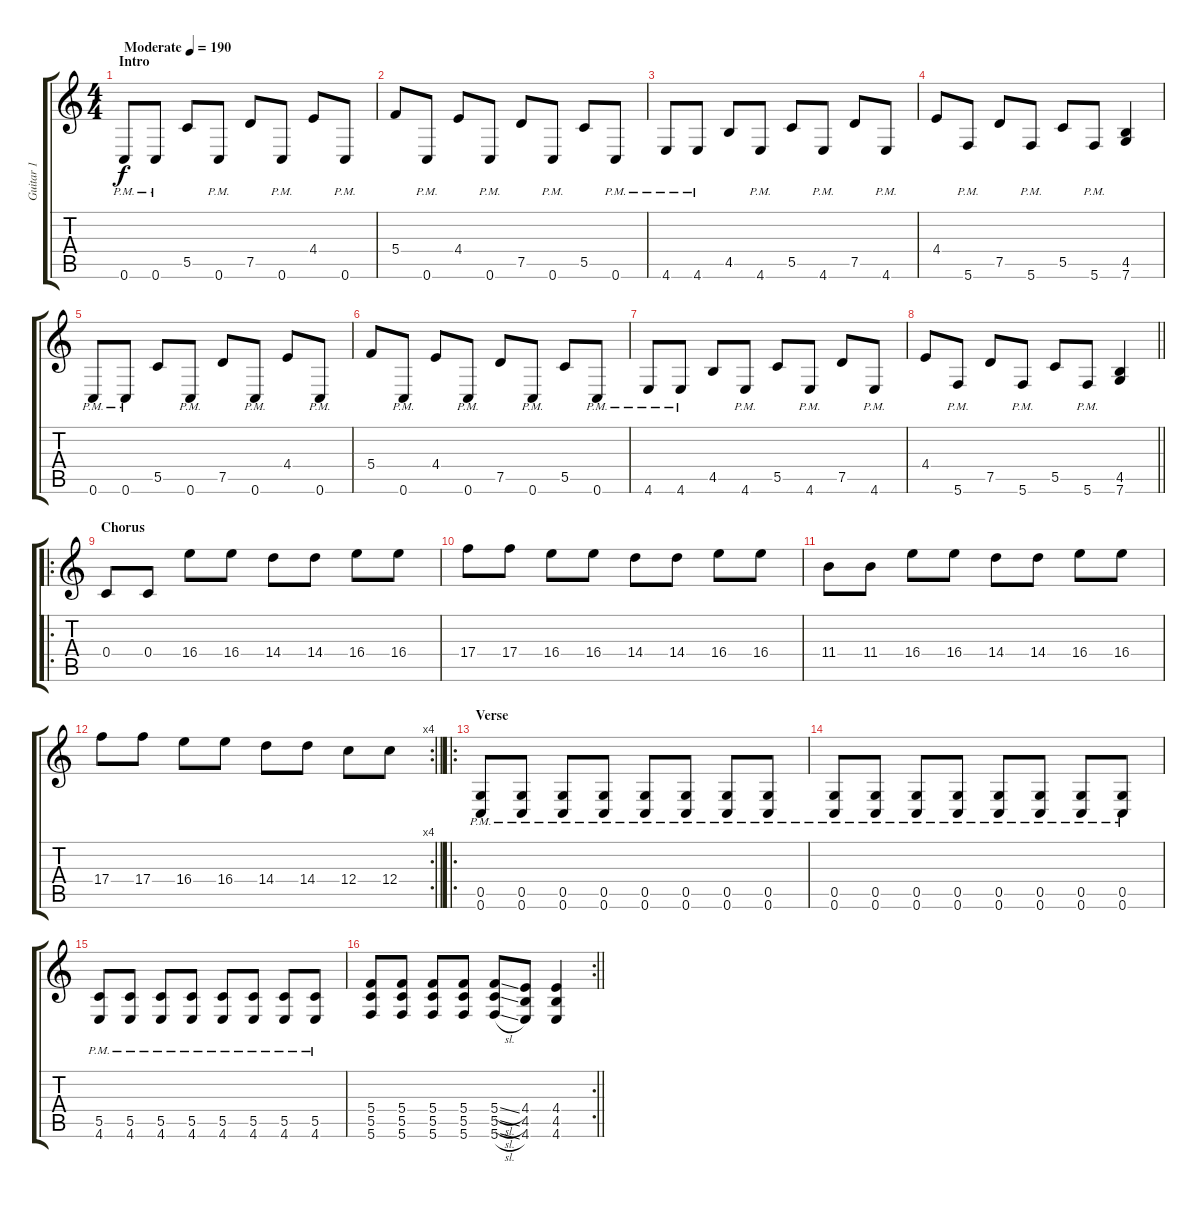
\track ("Guitar 1" "Guitar 1") {instrument distortionguitar}
\staff {score tabs}
\tuning (D4 A3 F3 C3 G2 C2) {hide}
\ts (4 4)
\section ("" "Intro")
\tempo (190 "Moderate")
\clef g2
\ks c
0.6{pm}.8{dy f instrument distortionguitar} 0.6{pm}.8 5.5.8 0.6{pm}.8 7.5.8 0.6{pm}.8 4.4.8 0.6{pm}.8 |
5.4.8 0.6{pm}.8 4.4.8 0.6{pm}.8 7.5.8 0.6{pm}.8 5.5.8 0.6{pm}.8 |
4.6{pm}.8 4.6{pm}.8 4.5.8 4.6{pm}.8 5.5.8 4.6{pm}.8 7.5.8 4.6{pm}.8 |
4.4.8 5.6{pm}.8 7.5.8 5.6{pm}.8 5.5.8 5.6{pm}.8 (4.5 7.6).4 |
0.6{pm}.8 0.6{pm}.8 5.5.8 0.6{pm}.8 7.5.8 0.6{pm}.8 4.4.8 0.6{pm}.8 |
5.4.8 0.6{pm}.8 4.4.8 0.6{pm}.8 7.5.8 0.6{pm}.8 5.5.8 0.6{pm}.8 |
4.6{pm}.8 4.6{pm}.8 4.5.8 4.6{pm}.8 5.5.8 4.6{pm}.8 7.5.8 4.6{pm}.8 |
\barLineRight lightlight
4.4.8 5.6{pm}.8 7.5.8 5.6{pm}.8 5.5.8 5.6{pm}.8 (4.5 7.6).4 |
\ro
\section ("" "Chorus")
0.4.8 0.4.8 16.4.8 16.4.8 14.4.8 14.4.8 16.4.8 16.4.8 |
17.4.8 17.4.8 16.4.8 16.4.8 14.4.8 14.4.8 16.4.8 16.4.8 |
11.4.8 11.4.8 16.4.8 16.4.8 14.4.8 14.4.8 16.4.8 16.4.8 |
\rc 4
\barLineRight lightlight
17.4.8 17.4.8 16.4.8 16.4.8 14.4.8 14.4.8 12.4.8 12.4.8 |
\ro
\section ("" "Verse")
(0.5{pm} 0.6{pm}).8 (0.5{pm} 0.6{pm}).8 (0.5{pm} 0.6{pm}).8 (0.5{pm} 0.6{pm}).8 (0.5{pm} 0.6{pm}).8 (0.5{pm} 0.6{pm}).8 (0.5{pm} 0.6{pm}).8 (0.5{pm} 0.6{pm}).8 |
(0.5{pm} 0.6{pm}).8 (0.5{pm} 0.6{pm}).8 (0.5{pm} 0.6{pm}).8 (0.5{pm} 0.6{pm}).8 (0.5{pm} 0.6{pm}).8 (0.5{pm} 0.6{pm}).8 (0.5{pm} 0.6{pm}).8 (0.5{pm} 0.6{pm}).8 |
(5.5{pm} 4.6{pm}).8 (5.5{pm} 4.6{pm}).8 (5.5{pm} 4.6{pm}).8 (5.5{pm} 4.6{pm}).8 (5.5{pm} 4.6{pm}).8 (5.5{pm} 4.6{pm}).8 (5.5{pm} 4.6{pm}).8 (5.5{pm} 4.6{pm}).8 |
\rc 2
\barLineRight lightlight
(5.4 5.5 5.6).8 (5.4 5.5 5.6).8 (5.4 5.5 5.6).8 (5.4 5.5 5.6).8 (5.4{sl} 5.5{sl} 5.6{sl}).8 (4.4 4.5 4.6).8 (4.4 4.5 4.6).4
